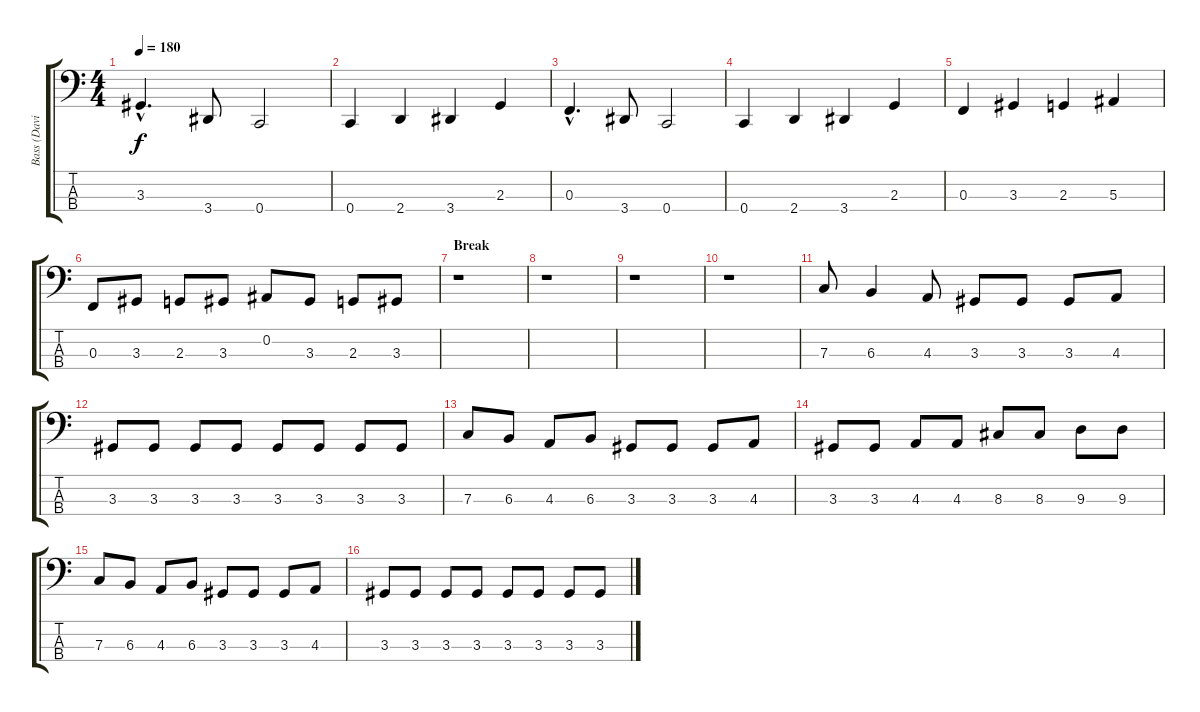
\track ("Bass (David)" "Bass (Davi") {instrument electricbassfinger}
\staff {score tabs}
\tuning (Eb2 Bb1 F1 C1) {hide}
\ts (4 4)
\tempo 180
\clef f4
\ks c
3.3{hac}.4{d dy f} 3.4.8 0.4.2 |
0.4.4 2.4.4 3.4.4 2.3.4 |
0.3{hac}.4{d} 3.4.8 0.4.2 |
0.4.4 2.4.4 3.4.4 2.3.4 |
0.3.4 3.3.4 2.3.4 5.3.4 |
0.3.8 3.3.8 2.3.8 3.3.8 0.2.8 3.3.8 2.3.8 3.3.8 |
\section ("" "Break")
r.1 |
r.1 |
r.1 |
r.1 |
7.3.8 6.3.4 4.3.8 3.3.8 3.3.8 3.3.8 4.3.8 |
3.3.8 3.3.8 3.3.8 3.3.8 3.3.8 3.3.8 3.3.8 3.3.8 |
7.3.8 6.3.8 4.3.8 6.3.8 3.3.8 3.3.8 3.3.8 4.3.8 |
3.3.8 3.3.8 4.3.8 4.3.8 8.3.8 8.3.8 9.3.8 9.3.8 |
7.3.8 6.3.8 4.3.8 6.3.8 3.3.8 3.3.8 3.3.8 4.3.8 |
3.3.8 3.3.8 3.3.8 3.3.8 3.3.8 3.3.8 3.3.8 3.3.8
